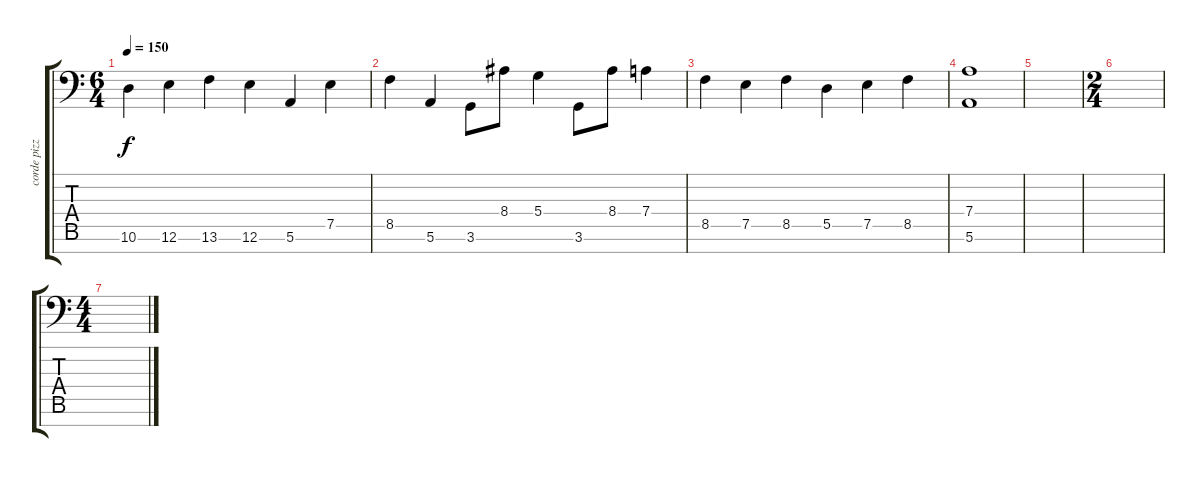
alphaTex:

\track ("corde pizz" "corde pizz") {instrument pizzicatostrings}
\staff {score tabs}
\tuning (E4 B3 G3 D3 A2 E2 C-1) {hide}
\ts (6 4)
\tempo 150
\clef f4
\ks c
10.6.4{dy f} 12.6.4 13.6.4 12.6.4 5.6.4 7.5.4 |
8.5.4 5.6.4 3.6.8 8.4.8 5.4.4 3.6.8 8.4.8 7.4.4 |
8.5.4 7.5.4 8.5.4 5.5.4 7.5.4 8.5.4 |
(7.4 5.6).1 |
|
\ts (2 4)
|
\ts (4 4)
